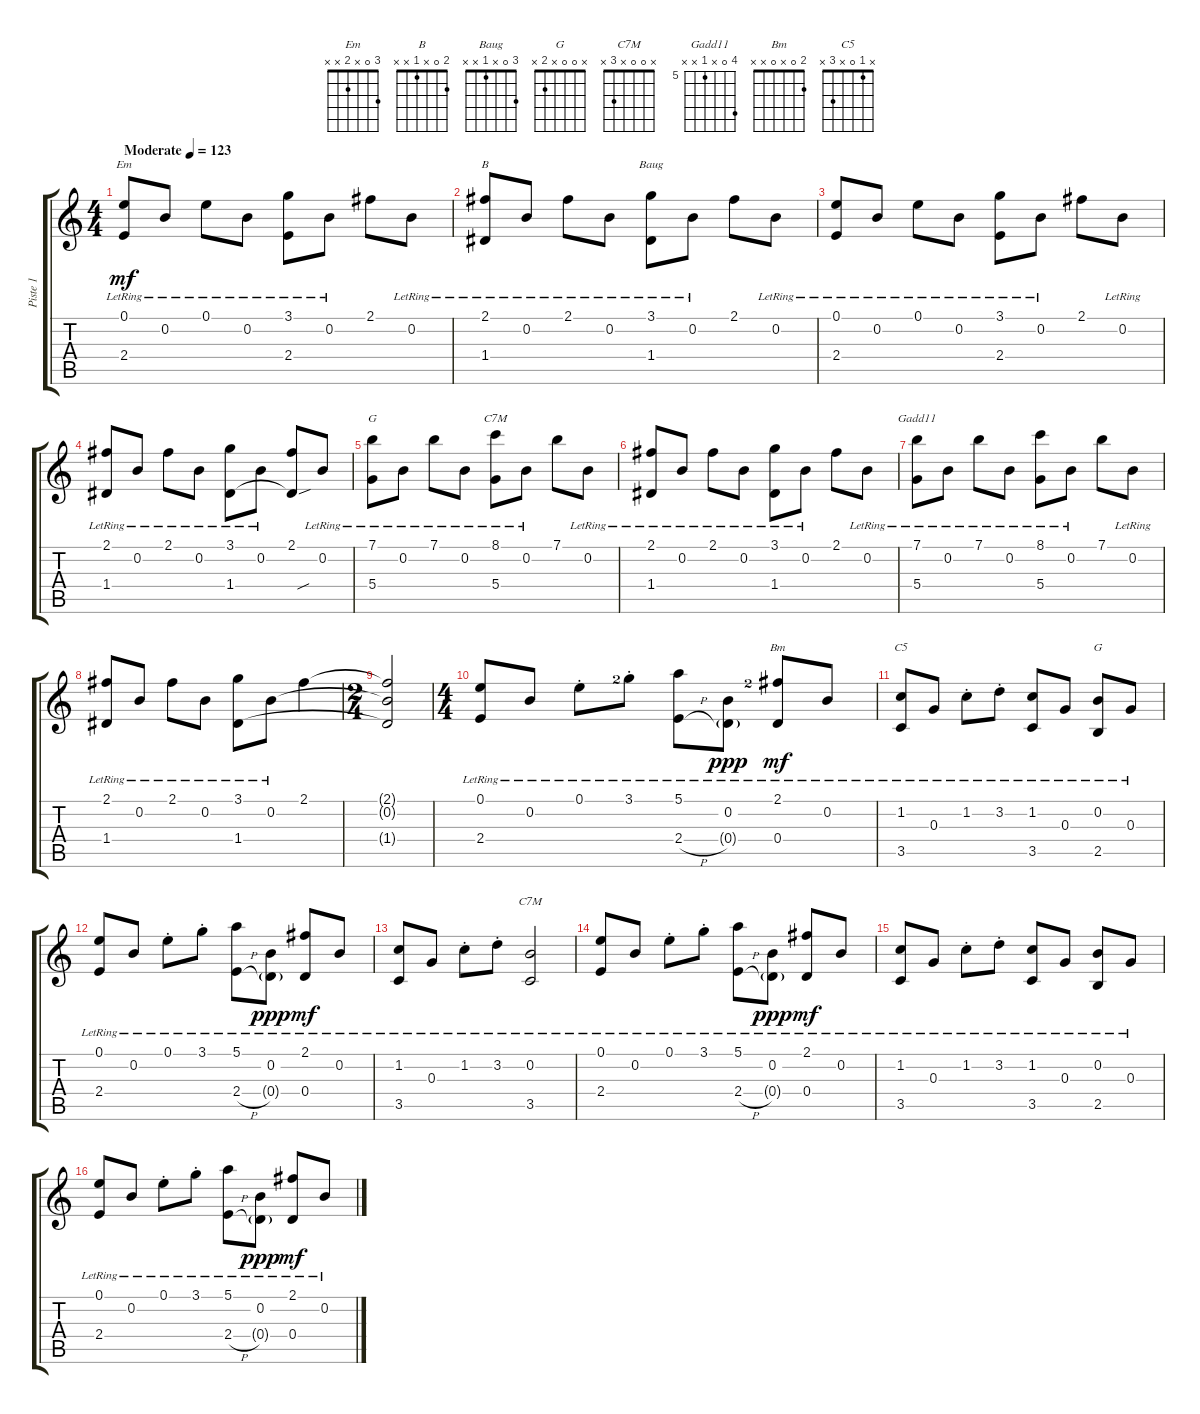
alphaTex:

\track ("Piste 1" "Piste 1") {solo instrument electricguitarjazz}
\staff {score tabs}
\tuning (E4 B3 G3 D3 A2 E2) {hide}
\chord ("Em" 3 0 x 2 x x)
\chord ("B" 2 0 x 1 x x)
\chord ("Baug" 3 0 x 1 x x)
\chord ("G" 7 0 x 5 x x) {firstfret 5}
\chord ("C7M" 8 0 x 5 x x) {firstfret 5}
\chord ("Gadd11" 8 0 x 5 x x) {firstfret 5}
\chord ("Bm" 2 0 x 0 x x)
\chord ("C5" x 1 0 x 3 x)
\chord ("G" x 0 0 x 2 x)
\chord ("C7M" x 0 0 x 3 x)
\ts (4 4)
\tempo (123 "Moderate")
\clef g2
\ks c
(0.1{lr} 2.4{lr}).8{ch "Em" dy mf instrument electricguitarjazz} 0.2{lr}.8 0.1{lr}.8 0.2{lr}.8 (3.1{lr} 2.4{lr}).8 0.2{lr}.8 2.1.8 0.2{lr}.8 |
(2.1{lr} 1.4{lr}).8{ch "B"} 0.2{lr}.8 2.1{lr}.8 0.2{lr}.8 (3.1{lr} 1.4{lr}).8{ch "Baug"} 0.2{lr}.8 2.1.8 0.2{lr}.8 |
(0.1{lr} 2.4{lr}).8 0.2{lr}.8 0.1{lr}.8 0.2{lr}.8 (3.1{lr} 2.4{lr}).8 0.2{lr}.8 2.1.8 0.2{lr}.8 |
(2.1{lr} 1.4{lr}).8 0.2{lr}.8 2.1{lr}.8 0.2{lr}.8 (3.1{lr} 1.4).8 0.2{lr}.8 (2.1 1.4{sou t}).8 0.2{lr}.8 |
(7.1{lr} 5.4{lr}).8{ch "G"} 0.2{lr}.8 7.1{lr}.8 0.2{lr}.8 (8.1{lr} 5.4{lr}).8{ch "C7M"} 0.2{lr}.8 7.1.8 0.2{lr}.8 |
(2.1{lr} 1.4{lr}).8 0.2{lr}.8 2.1{lr}.8 0.2{lr}.8 (3.1{lr} 1.4{lr}).8 0.2{lr}.8 2.1.8 0.2{lr}.8 |
(7.1{lr} 5.4{lr}).8{ch "Gadd11"} 0.2{lr}.8 7.1{lr}.8 0.2{lr}.8 (8.1{lr} 5.4{lr}).8 0.2{lr}.8 7.1.8 0.2{lr}.8 |
(2.1{lr} 1.4{lr}).8 0.2{lr}.8 2.1{lr}.8 0.2{lr}.8 (3.1{lr} 1.4{lr}).8 0.2{lr}.8 2.1.4 |
\ts (2 4)
(2.1{t} 0.2{t} 1.4{t}).2 |
\ts (4 4)
(0.1{lr} 2.4{lr}).8 0.2{lr}.8 0.1{st lr}.8 3.1{st lr lf 3}.8 (5.1{lr} 2.4{h lr}).8 (0.2{lr} 0.4{g}).8{dy ppp} (2.1{lf 3} 0.4{lr}).8{ch "Bm" dy mf} 0.2{lr}.8 |
(1.2{lr} 3.5{lr}).8{ch "C5"} 0.3{lr}.8 1.2{st lr}.8 3.2{st lr}.8 (1.2{lr} 3.5{lr}).8 0.3{lr}.8 (0.2{lr} 2.5{lr}).8{ch "G"} 0.3{lr}.8 |
(0.1{lr} 2.4{lr}).8 0.2{lr}.8 0.1{st lr}.8 3.1{st lr}.8 (5.1{lr} 2.4{h lr}).8 (0.2{lr} 0.4{g}).8{dy ppp} (2.1 0.4{lr}).8{dy mf} 0.2{lr}.8 |
(1.2{lr} 3.5{lr}).8 0.3{lr}.8 1.2{st lr}.8 3.2{st lr}.8 (0.2{lr} 3.5{lr}).2{ch "C7M"} |
(0.1{lr} 2.4{lr}).8 0.2{lr}.8 0.1{st lr}.8 3.1{st lr}.8 (5.1{lr} 2.4{h lr}).8 (0.2{lr} 0.4{g}).8{dy ppp} (2.1{lr} 0.4{lr}).8{dy mf} 0.2{lr}.8 |
(1.2{lr} 3.5{lr}).8 0.3{lr}.8 1.2{st lr}.8 3.2{st lr}.8 (1.2{lr} 3.5{lr}).8 0.3{lr}.8 (0.2{lr} 2.5{lr}).8 0.3{lr}.8 |
(0.1{lr} 2.4{lr}).8 0.2{lr}.8 0.1{st lr}.8 3.1{st lr}.8 (5.1{lr} 2.4{h lr}).8 (0.2{lr} 0.4{g}).8{dy ppp} (2.1 0.4{lr}).8{dy mf} 0.2{lr}.8
